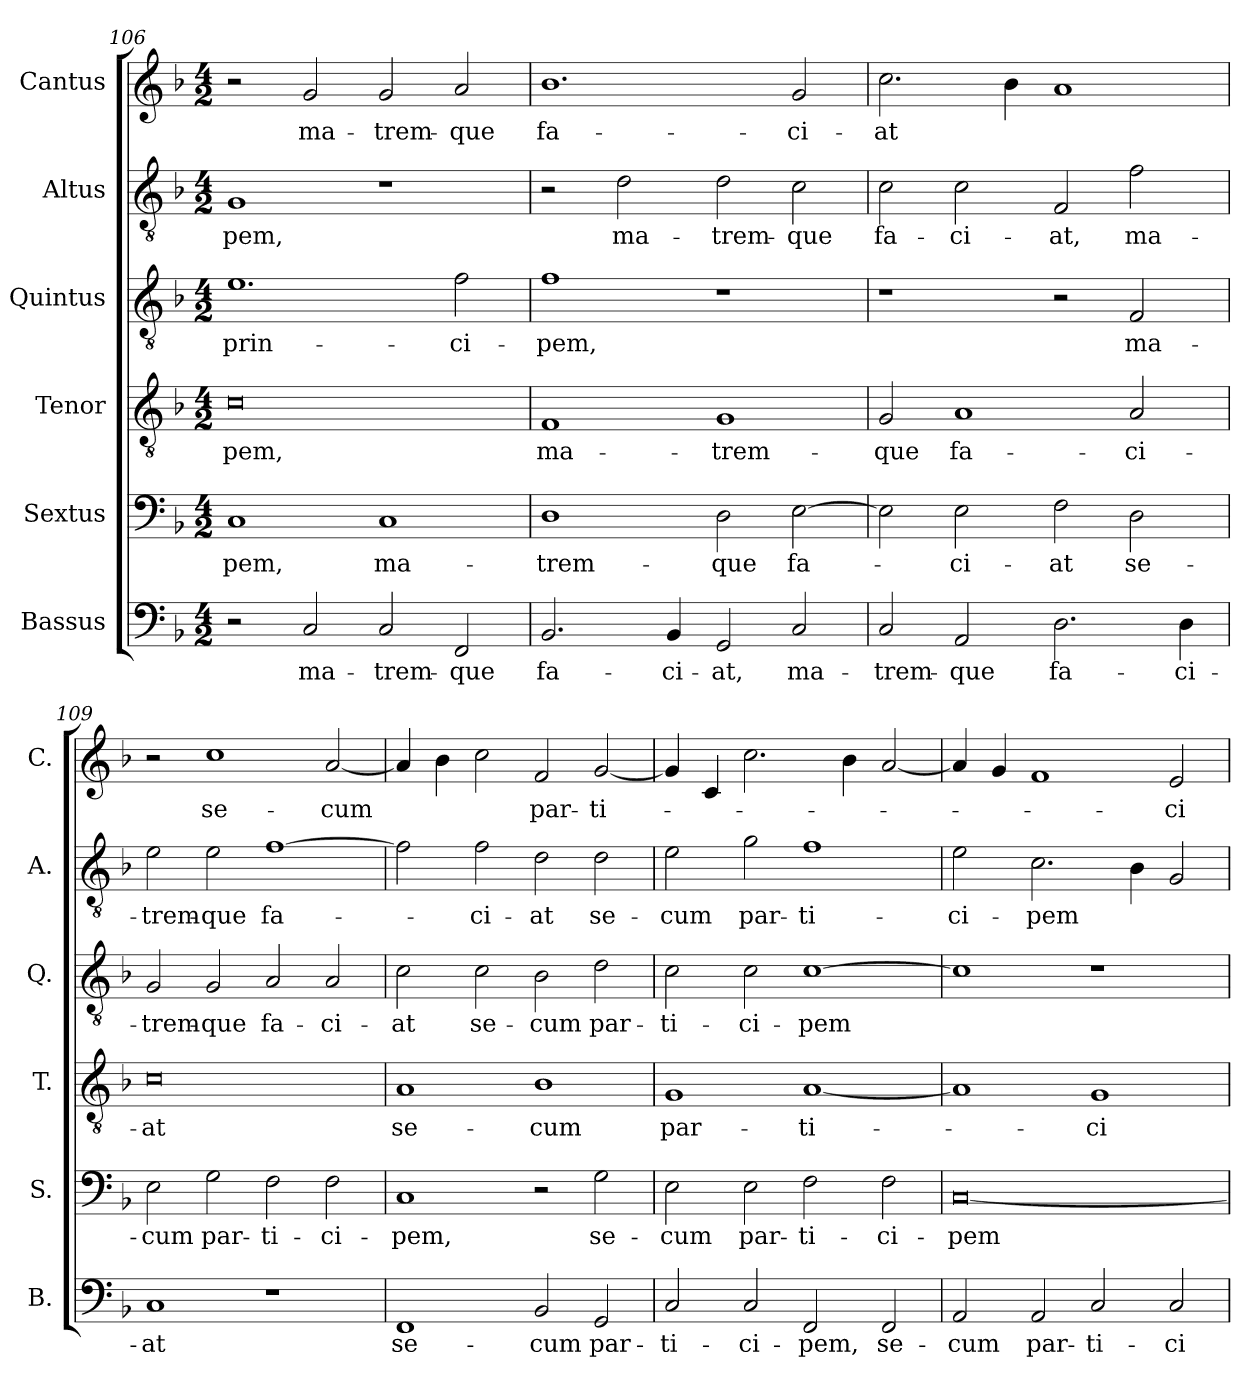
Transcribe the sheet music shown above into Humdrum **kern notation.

**kern	**text	**kern	**text	**kern	**text	**kern	**text	**kern	**text	**kern	**text
*part6	*part6	*part5	*part5	*part4	*part4	*part3	*part3	*part2	*part2	*part1	*part1
*staff6	*staff6	*staff5	*staff5	*staff4	*staff4	*staff3	*staff3	*staff2	*staff2	*staff1	*staff1
*I"Bassus	*	*I"Sextus	*	*I"Tenor	*	*I"Quintus	*	*I"Altus	*	*I"Cantus	*
*I'B.	*	*I'S.	*	*I'T.	*	*I'Q.	*	*I'A.	*	*I'C.	*
*clefF4	*	*clefF4	*	*clefGv2	*	*clefGv2	*	*clefGv2	*	*clefG2	*
*k[b-]	*	*k[b-]	*	*k[b-]	*	*k[b-]	*	*k[b-]	*	*k[b-]	*
*F:	*	*F:	*	*F:	*	*F:	*	*F:	*	*F:	*
*M4/2	*	*M4/2	*	*M4/2	*	*M4/2	*	*M4/2	*	*M4/2	*
=106	=106	=106	=106	=106	=106	=106	=106	=106	=106	=106	=106
2r	.	1C	-pem,	0c	-pem,	1.e	prin-	1G	-pem,	2r	.
2C/	ma-	.	.	.	.	.	.	.	.	2g/	ma-
2C/	-trem-	1C	ma-	.	.	.	.	1r	.	2g/	-trem-
2FF/	-que	.	.	.	.	2f\	-ci-	.	.	2a/	-que
!!LO:PB:g=z
=107	=107	=107	=107	=107	=107	=107	=107	=107	=107	=107	=107
2.BB-/	fa-	1D	-trem-	1F	ma-	1f	-pem,	2r	.	1.b-	fa-
.	.	.	.	.	.	.	.	2d\	ma-	.	.
4BB-/	-ci-	.	.	.	.	.	.	.	.	.	.
2GG/	-at,	2D\	-que	1G	-trem-	1r	.	2d\	-trem-	.	.
2C/	ma-	[2E\	fa-	.	.	.	.	2c\	-que	2g/	-ci-
=108	=108	=108	=108	=108	=108	=108	=108	=108	=108	=108	=108
2C/	-trem-	2E\]	.	2G/	-que	1r	.	2c\	fa-	2.cc\	-at
2AA/	-que	2E\	-ci-	1A	fa-	.	.	2c\	-ci-	.	.
.	.	.	.	.	.	.	.	.	.	4b-\	.
2.D\	fa-	2F\	-at	.	.	2r	.	2F/	-at,	1a	.
.	.	2D\	se-	2A/	-ci-	2F/	ma-	2f\	ma-	.	.
4D\	-ci-	.	.	.	.	.	.	.	.	.	.
=109	=109	=109	=109	=109	=109	=109	=109	=109	=109	=109	=109
1C	-at	2E\	-cum	0c	-at	2G/	-trem-	2e\	-trem-	2r	.
.	.	2G\	par-	.	.	2G/	-que	2e\	-que	1cc	se-
1r	.	2F\	-ti-	.	.	2A/	fa-	[1f	fa-	.	.
.	.	2F\	-ci-	.	.	2A/	-ci-	.	.	[2a/	-cum
=110	=110	=110	=110	=110	=110	=110	=110	=110	=110	=110	=110
1FF	se-	1C	-pem,	1A	se-	2c\	-at	2f\]	.	4a/]	.
.	.	.	.	.	.	.	.	.	.	4b-\	.
.	.	.	.	.	.	2c\	se-	2f\	-ci-	2cc\	.
2BB-/	-cum	2r	.	1B-	-cum	2B-\	-cum	2d\	-at	2f/	par-
2GG/	par-	2G\	se-	.	.	2d\	par-	2d\	se-	[2g/	-ti-
=111	=111	=111	=111	=111	=111	=111	=111	=111	=111	=111	=111
2C/	-ti-	2E\	-cum	1G	par-	2c\	-ti-	2e\	-cum	4g/]	.
.	.	.	.	.	.	.	.	.	.	4c/	.
2C/	-ci-	2E\	par-	.	.	2c\	-ci-	2g\	par-	2.cc\	.
2FF/	-pem,	2F\	-ti-	[1A	-ti-	[1c	-pem	1f	-ti-	.	.
.	.	.	.	.	.	.	.	.	.	4b-\	.
2FF/	se-	2F\	-ci-	.	.	.	.	.	.	[2a/	.
=112	=112	=112	=112	=112	=112	=112	=112	=112	=112	=112	=112
2AA/	-cum	[0C	-pem	1A]	.	1c]	.	2e\	-ci-	4a/]	.
.	.	.	.	.	.	.	.	.	.	4g/	.
2AA/	par-	.	.	.	.	.	.	2.c\	-pem	1f	.
2C/	-ti-	.	.	1G	-ci-	1r	.	.	.	.	.
.	.	.	.	.	.	.	.	4B-\	.	.	.
2C/	-ci-	.	.	.	.	.	.	2G/	.	2e/	-ci-
=	=	=	=	=	=	=	=	=	=	=	=
*-	*-	*-	*-	*-	*-	*-	*-	*-	*-	*-	*-
